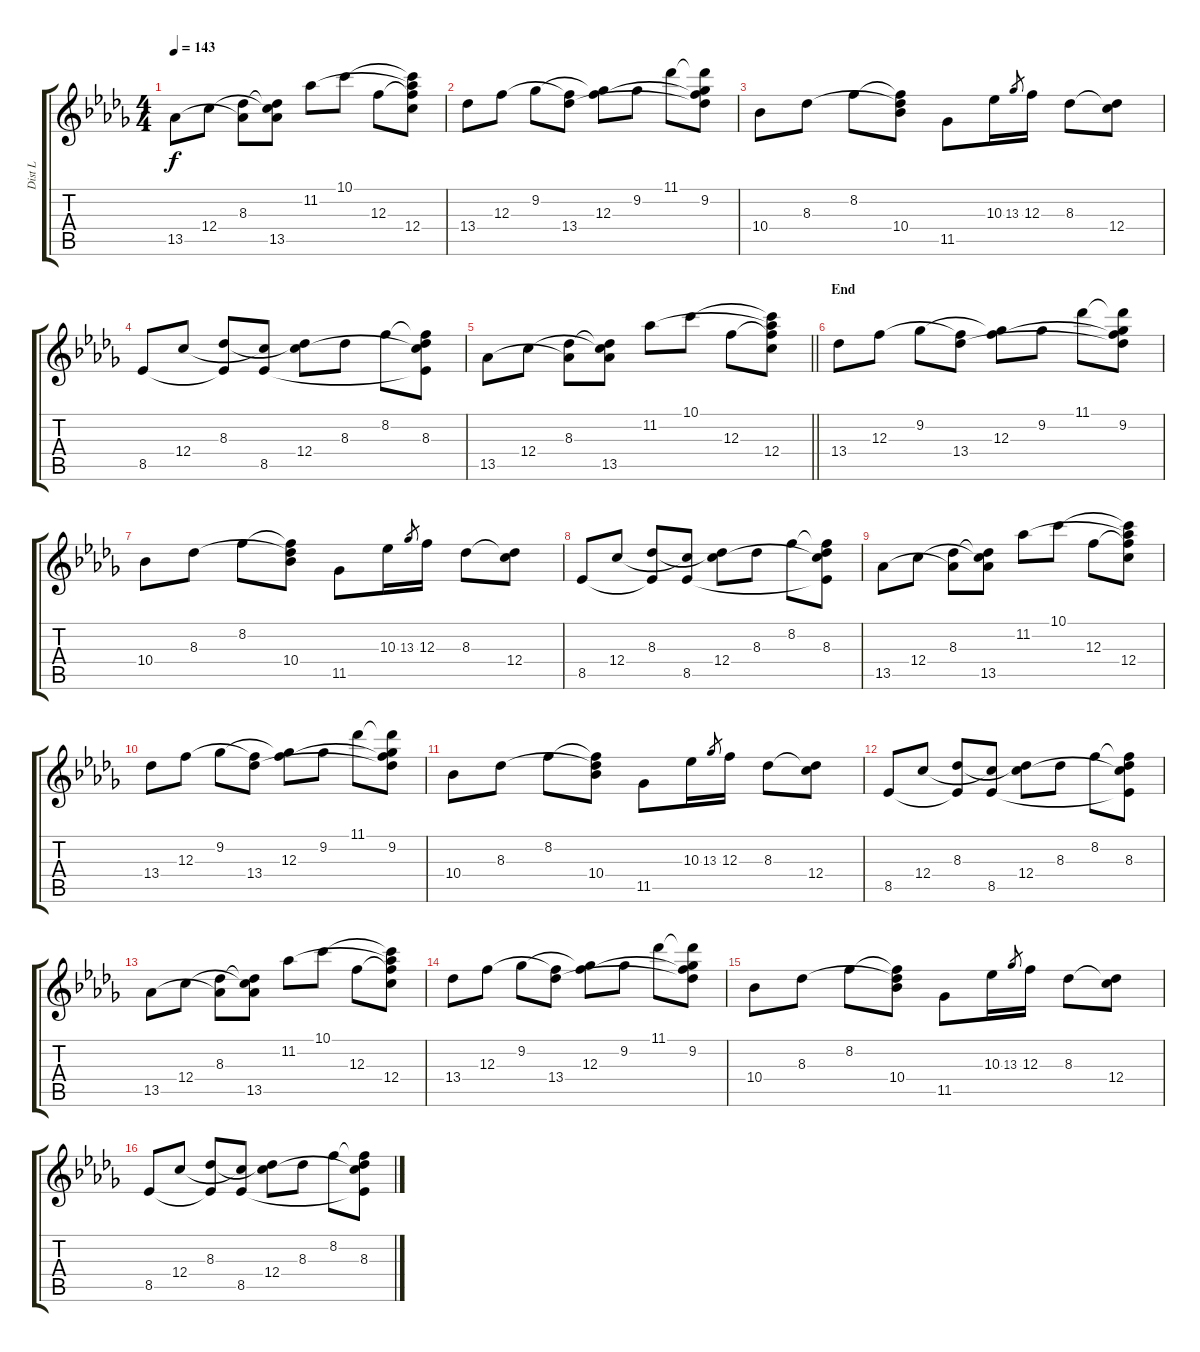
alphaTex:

\track ("Dist L" "Dist L") {instrument distortionguitar}
\staff {score tabs}
\tuning (D4 A3 F3 C3 G2 C2) {hide}
\ts (4 4)
\tempo 143
\clef g2
\ks db
13.5.8{dy f} 12.4.8 (8.3 13.5{t}).8 (8.3{t} 12.4{t} 13.5).8 11.2.8 10.1.8 12.3.8 (10.1{t} 11.2{t} 12.3{t} 12.4).8 |
13.4.8 12.3.8 9.2.8 (12.3{t} 13.4).8 (9.2{t} 12.3).8 9.2.8 11.1.8 (11.1{t} 9.2 12.3{t} 13.4{t}).8 |
10.4.8 8.3.8 8.2.8 (8.2{t} 8.3{t} 10.4).8 11.5.8 10.3.16 13.3.8{gr} 12.3.16 8.3.8 (8.3{t} 12.4).8 |
8.5.8 12.4.8 (8.3 8.5{t}).8 (12.4{t} 8.5).8 (8.3{t} 12.4).8 8.3.8 8.2.8 (8.2{t} 8.3 12.4{t} 8.5{t}).8 |
\barLineRight lightlight
13.5.8 12.4.8 (8.3 13.5{t}).8 (8.3{t} 12.4{t} 13.5).8 11.2.8 10.1.8 12.3.8 (10.1{t} 11.2{t} 12.3{t} 12.4).8 |
\section ("" "End")
13.4.8 12.3.8 9.2.8 (12.3{t} 13.4).8 (9.2{t} 12.3).8 9.2.8 11.1.8 (11.1{t} 9.2 12.3{t} 13.4{t}).8 |
10.4.8 8.3.8 8.2.8 (8.2{t} 8.3{t} 10.4).8 11.5.8 10.3.16 13.3.8{gr} 12.3.16 8.3.8 (8.3{t} 12.4).8 |
8.5.8 12.4.8 (8.3 8.5{t}).8 (12.4{t} 8.5).8 (8.3{t} 12.4).8 8.3.8 8.2.8 (8.2{t} 8.3 12.4{t} 8.5{t}).8 |
13.5.8 12.4.8 (8.3 13.5{t}).8 (8.3{t} 12.4{t} 13.5).8 11.2.8 10.1.8 12.3.8 (10.1{t} 11.2{t} 12.3{t} 12.4).8 |
13.4.8 12.3.8 9.2.8 (12.3{t} 13.4).8 (9.2{t} 12.3).8 9.2.8 11.1.8 (11.1{t} 9.2 12.3{t} 13.4{t}).8 |
10.4.8 8.3.8 8.2.8 (8.2{t} 8.3{t} 10.4).8 11.5.8 10.3.16 13.3.8{gr} 12.3.16 8.3.8 (8.3{t} 12.4).8 |
8.5.8 12.4.8 (8.3 8.5{t}).8 (12.4{t} 8.5).8 (8.3{t} 12.4).8 8.3.8 8.2.8 (8.2{t} 8.3 12.4{t} 8.5{t}).8 |
13.5.8 12.4.8 (8.3 13.5{t}).8 (8.3{t} 12.4{t} 13.5).8 11.2.8 10.1.8 12.3.8 (10.1{t} 11.2{t} 12.3{t} 12.4).8 |
13.4.8{volume 6} 12.3.8 9.2.8 (12.3{t} 13.4).8 (9.2{t} 12.3).8 9.2.8 11.1.8 (11.1{t} 9.2 12.3{t} 13.4{t}).8 |
10.4.8 8.3.8 8.2.8 (8.2{t} 8.3{t} 10.4).8 11.5.8 10.3.16 13.3.8{gr} 12.3.16 8.3.8 (8.3{t} 12.4).8 |
8.5.8 12.4.8 (8.3 8.5{t}).8 (12.4{t} 8.5).8 (8.3{t} 12.4).8 8.3.8 8.2.8 (8.2{t} 8.3 12.4{t} 8.5{t}).8
